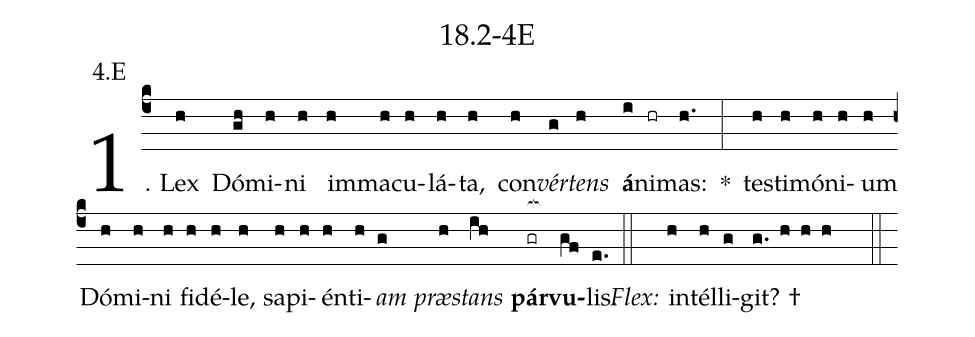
name: 18.2-4E;
annotation: 4.E;
%%
(c4)1. Lex(h) Dó(gh)mi(h)ni(h) im(h)ma(h)cu(h)lá(h)ta,(h) con(h)<i>vér</i>(g)<i>tens</i>(h) <b>á</b>(i)ni(hr)mas:(h.) *(:) tes(h)ti(h)mó(h)ni(h)um(h) Dó(h)mi(h)ni(h) fi(h)dé(h)le,(h) sa(h)pi(h)én(h)ti(h)<i>am</i>(g) <i>præ</i>(h)<i>stans</i>(ih) <b>pár</b>(gr[ocb:1{])<b>vu</b>(gf[ocb:0}])lis.(e.) (::)
<i>Flex:</i>()  in(h)tél(h)li(g)git? †(g. h h h  ::)

%E(h) u(g) o(h) u(ih) a(gf) e.(e.) (::)
